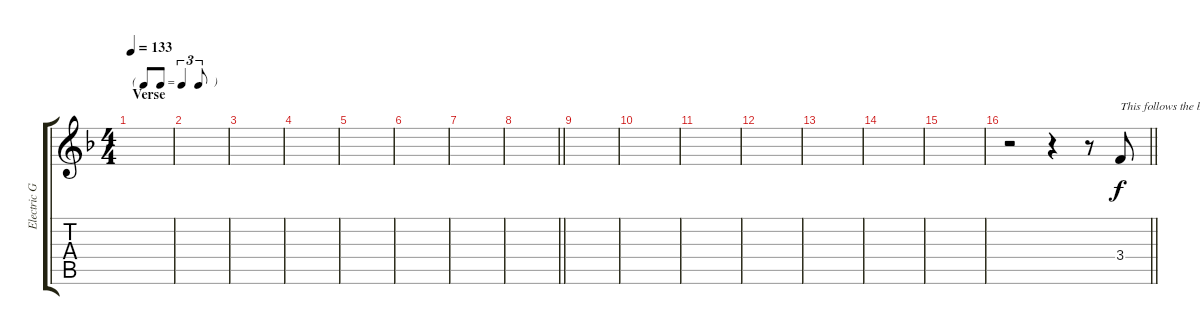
\track ("Electric Guitar" "Electric G") {instrument electricguitarjazz}
\staff {score tabs}
\tuning (E4 B3 G3 D3 A2 E2) {hide}
\ts (4 4)
\tf triplet8th
\section ("" "Verse")
\tempo 133
\clef g2
\ks dminor
|
|
|
|
|
|
|
\barLineRight lightlight
|
|
|
|
|
|
|
|
\barLineRight lightlight
r.2 r.4 r.8 3.4.8{txt "This follows the bass line."}
